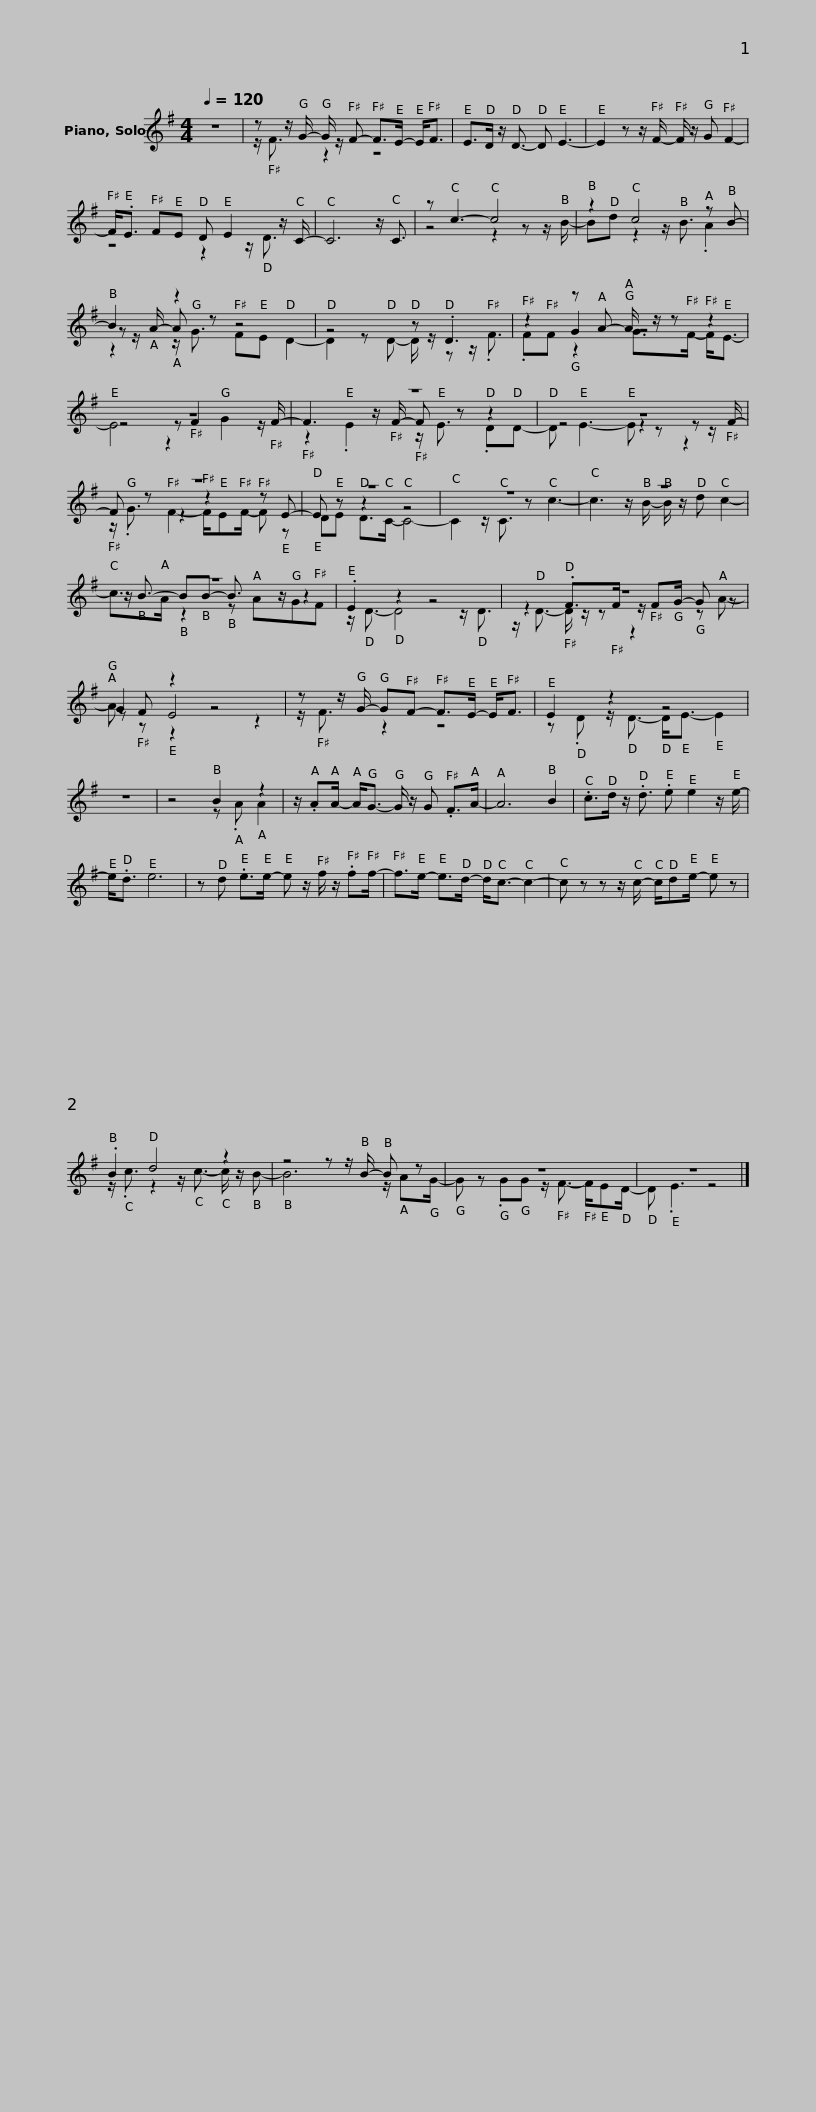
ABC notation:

X:1
%%score ( 1 2 3 )
L:1/8
Q:1/4=120
M:4/4
I:linebreak $
K:G
V:1 treble
V:2 treble
V:3 treble
V:1
 z8 | z z/ G/- G/ z/ F- F>E- E<F | E>D z/ D3/2- D E3- | E2 z z/ F/- F/ z/ G F2- |$ F<.E FE D E2 z/ C/- | %5
 C6 z/ C3/2 | z c3- c4 | z2 c4 z B- | B2 z2 z4 |$ z4 z .D3 | %10
 z2 z A- A/ z/ z z2 | z8 | z8 |$ z8 | z8 | %15
 z8 | z8 |$ z8 | z8 | .E2 z2 z4 |$ %20
 z8 | G2 z2 z4 | z z/ G/- GF- F>E- E<F | E2 z2 z4 |$ z8 | %25
 z4 B2 z2 | z/ .AA/- A<G- G/ z/ G .F>A- | A6 B2 | .c>d z/ .d3/2 .e e2 z/ e/- | e<.d e6 |$ %30
 z d .e>e- e z/ f/ z/ .ff/- | f>e- e>d- d<c- c2- | c z z z/ c/- c/de/- e z | .B2 d4 z2 |$ z4 z z/ B/- B z | %35
 z8 | z8 |] %37
V:2
 x8 | z/ F3/2 z2 z4 | x8 | x8 |$ z4 z2 z/ D3/2 | %5
 x8 | x8 | x8 | z z/ A/- A z z4 |$ x8 | %10
 z2 G2 z4 | z4 z F2 z/ F/- | F3 z/ F/- F z z2 |$ z4 z2 z z/ F/- | F z z2 z2 z E- | %15
 E z z2 z4 | x8 |$ x8 | z/ B3/2- BB- B3/2 z/ z2 | z/ D3/2- D4 z/ D3/2 |$ %20
 z2 .F>F z/ FG/- G z | z F E4 z2 | z/ F3/2 z2 z4 | z .D z/ D3/2- D<E- E2 |$ x8 | %25
 z4 z .A A2 | x8 | x8 | x8 | x8 |$ %30
 x8 | x8 | x8 | z/ .c3/2 z2 z/ c3/2- c/ z/ B- |$ B6 z/ AG/- | %35
 G z .GG z/ F3/2- F/ED/- | D .E3 z4 |] %37
V:3
 x8 | x8 | x8 | x8 |$ x8 | %5
 x8 | z4 z2 z z/ B/- | Bd z2 z/ B3/2 .A2 | z2 z/ G3/2 FE D2- |$ D2 z D- D/ z/ z z/ .F3/2 | %10
 .FF z2 G>F- F<E- | E4 z2 G2 | z2 .E2 z/ E3/2 .DD- |$ D E3- E z z2 | z/ .G3/2 F2- F/EF/- F z | %15
 DE D>C- C4- | C2 z/ C3/2 z c3- |$ c3 z/ B/- B/ z/ d c2- | c>A z2 z AGF | x8 |$ %20
 z/ D3/2- D/ z/ z z2 z A- | A z z2 z4 | x8 | x8 |$ x8 | %25
 x8 | x8 | x8 | x8 | x8 |$ %30
 x8 | x8 | x8 | x8 |$ x8 | %35
 x8 | x8 |] %37
